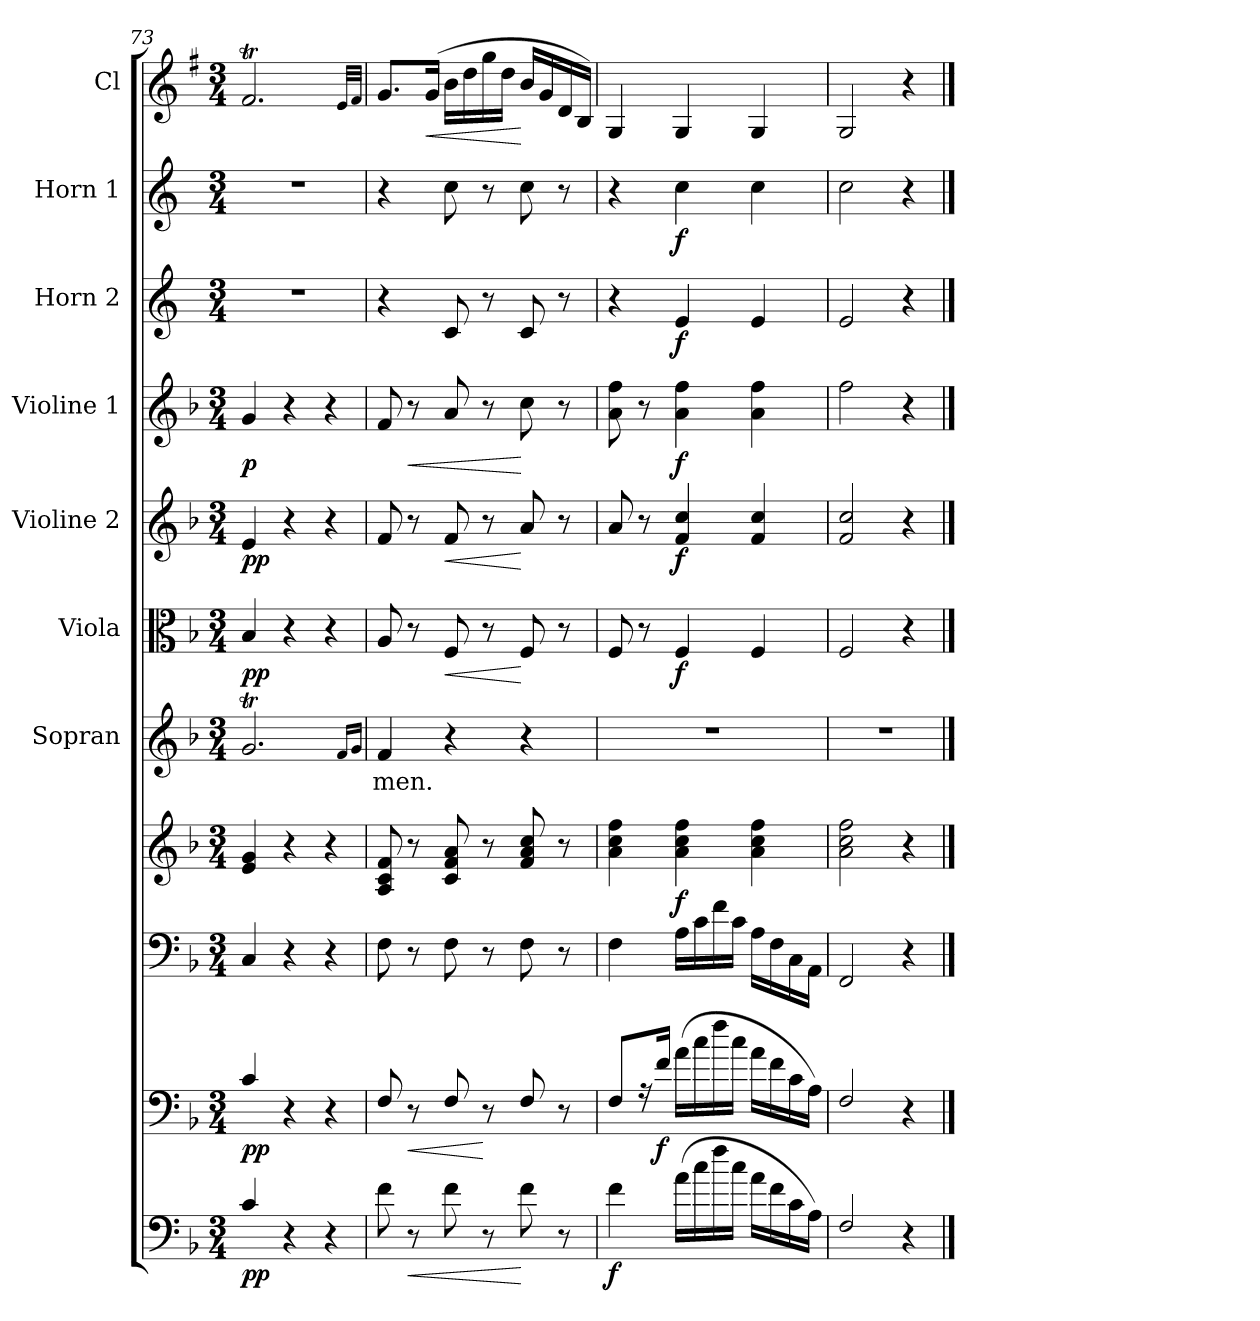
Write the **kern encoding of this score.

**kern	**dynam	**kern	**dynam	**kern	**kern	**dynam	**kern	**text	**kern	**dynam	**kern	**dynam	**kern	**dynam	**kern	**dynam	**kern	**dynam	**kern	**dynam
*part10	*part10	*part9	*part9	*part8	*part8	*part8	*part7	*part7	*part6	*part6	*part5	*part5	*part4	*part4	*part3	*part3	*part2	*part2	*part1	*part1
*staff11	*staff11	*staff10	*staff10	*staff9	*staff8	*staff8/9	*staff7	*staff7	*staff6	*staff6	*staff5	*staff5	*staff4	*staff4	*staff3	*staff3	*staff2	*staff2	*staff1	*staff1
*	*	*	*	*	*	*	*I"Sopran	*	*I"Viola	*	*I"Violine 2	*	*I"Violine 1	*	*I"Horn 2	*	*I"Horn 1	*	*I"Cl	*
*	*	*	*	*	*	*	*I'Sop	*	*I'Vla.	*	*I'Vln. 2	*	*I'Vln. 1	*	*I'Hrn. 2	*	*I'Hrn. 1	*	*	*
*clefF4	*	*clefF4	*	*clefF4	*clefG2	*	*clefG2	*	*clefC3	*	*clefG2	*	*clefG2	*	*clefG2	*	*clefG2	*	*clefG2	*
*ITrd7c12	*	*ITrd7c12	*	*	*	*	*	*	*	*	*	*	*	*	*ITrd4c7	*	*ITrd4c7	*	*ITrd1c2	*
*k[b-]	*	*k[b-]	*	*k[b-]	*k[b-]	*	*k[b-]	*	*k[b-]	*	*k[b-]	*	*k[b-]	*	*k[b-]	*	*k[b-]	*	*k[b-]	*
*F:	*	*F:	*	*F:	*F:	*	*F:	*	*F:	*	*F:	*	*F:	*	*F:	*	*F:	*	*F:	*
*M3/4	*	*M3/4	*	*M3/4	*M3/4	*	*M3/4	*	*M3/4	*	*M3/4	*	*M3/4	*	*M3/4	*	*M3/4	*	*M3/4	*
=73	=73	=73	=73	=73	=73	=73	=73	=73	=73	=73	=73	=73	=73	=73	=73	=73	=73	=73	=73	=73
!	!LO:DY:b	!	!LO:DY:b	!	!	!	!	!	!	!LO:DY:b	!	!LO:DY:b	!	!LO:DY:b	!	!	!	!	!	!
4C/	pp	4C/	pp	4C/	4e/ 4g/	.	2.gT/	.	4B-/	pp	4e/	pp	4g/	p	2.r	.	2.r	.	2.et/	.
4r	.	4r	.	4r	4r	.	.	.	4r	.	4r	.	4r	.	.	.	.	.	.	.
4r	.	4r	.	4r	4r	.	.	.	4r	.	4r	.	4r	.	.	.	.	.	.	.
.	.	.	.	.	.	.	16qf/LL	.	.	.	.	.	.	.	.	.	.	.	32qd/LLL	.
.	.	.	.	.	.	.	16qg/JJ	.	.	.	.	.	.	.	.	.	.	.	32qe/JJJ	.
=74	=74	=74	=74	=74	=74	=74	=74	=74	=74	=74	=74	=74	=74	=74	=74	=74	=74	=74	=74	=74
!	!	!	!	!	!	!	!	!LO:LY:b	!	!	!	!	!	!	!	!	!	!	!	!
8F\	.	8FF/	.	8F\	8A/ 8c/ 8f/	.	4f/	-men.	8A/	.	8f/	.	8f/	.	4r	.	4r	.	8.f/L	.
!	!LO:HP:b	!	!LO:HP:b	!	!	!	!	!	!	!	!	!	!	!LO:HP:b	!	!	!	!	!	!
8r	<	8r	<	8r	8r	.	.	.	8r	.	8r	.	8r	<	.	.	.	.	.	.
!	!	!	!	!	!	!	!	!	!	!	!	!	!	!	!	!	!	!	!	!LO:HP:b
.	.	.	.	.	.	.	.	.	.	.	.	.	.	.	.	.	.	.	(>16f/Jk	<
!	!	!	!	!	!	!	!	!	!	!LO:HP:b	!	!LO:HP:b	!	!	!	!	!	!	!	!
8F\	.	8FF/	.	8F\	8c/ 8f/ 8a/	.	4r	.	8F/	<	8f/	<	8a/	.	8F/	.	8f\	.	16a\LL	.
.	.	.	.	.	.	.	.	.	.	.	.	.	.	.	.	.	.	.	16cc\	.
8r	.	8r	[	8r	8r	.	.	.	8r	.	8r	.	8r	.	8r	.	8r	.	16ff\	.
.	.	.	.	.	.	.	.	.	.	.	.	.	.	.	.	.	.	.	16cc\JJ	.
8F\	[	8FF/	.	8F\	8f/ 8a/ 8cc/	.	4r	.	8F/	[	8a/	[	8cc\	[	8F/	.	8f\	.	16a/LL	[
.	.	.	.	.	.	.	.	.	.	.	.	.	.	.	.	.	.	.	16f/	.
8r	.	8r	.	8r	8r	.	.	.	8r	.	8r	.	8r	.	8r	.	8r	.	16c/	.
.	.	.	.	.	.	.	.	.	.	.	.	.	.	.	.	.	.	.	16A/JJ)	.
=75	=75	=75	=75	=75	=75	=75	=75	=75	=75	=75	=75	=75	=75	=75	=75	=75	=75	=75	=75	=75
!	!LO:DY:b	!	!	!	!	!	!	!	!	!	!	!	!	!	!	!	!	!	!	!
4F\	f	8FF/L	.	4F\	4a\ 4cc\ 4ff\	.	2.r	.	8F/	.	8a/	.	8a\ 8ff\	.	4r	.	4r	.	4F/	.
.	.	16r	.	.	.	.	.	.	8r	.	8r	.	8r	.	.	.	.	.	.	.
!	!	!	!LO:DY:b	!	!	!	!	!	!	!	!	!	!	!	!	!	!	!	!	!
.	.	16F/Jk	f	.	.	.	.	.	.	.	.	.	.	.	.	.	.	.	.	.
!	!	!	!	!	!	!LO:DY:b	!	!	!	!LO:DY:b	!	!LO:DY:b	!	!LO:DY:b	!	!LO:DY:b	!	!LO:DY:b	!	!
(>16A\LL	.	(>16A\LL	.	16A\LL	4a\ 4cc\ 4ff\	f	.	.	4F/	f	4f/ 4cc/	f	4a\ 4ff\	f	4A/	f	4f\	f	4F/	.
16c\	.	16c\	.	16c\	.	.	.	.	.	.	.	.	.	.	.	.	.	.	.	.
16f\	.	16f\	.	16f\	.	.	.	.	.	.	.	.	.	.	.	.	.	.	.	.
16c\JJ	.	16c\JJ	.	16c\JJ	.	.	.	.	.	.	.	.	.	.	.	.	.	.	.	.
16A\LL	.	16A\LL	.	16A\LL	4a\ 4cc\ 4ff\	.	.	.	4F/	.	4f/ 4cc/	.	4a\ 4ff\	.	4A/	.	4f\	.	4F/	.
16F\	.	16F\	.	16F\	.	.	.	.	.	.	.	.	.	.	.	.	.	.	.	.
16C\	.	16C\	.	16C\	.	.	.	.	.	.	.	.	.	.	.	.	.	.	.	.
16AA\JJ)	.	16AA\JJ)	.	16AA\JJ	.	.	.	.	.	.	.	.	.	.	.	.	.	.	.	.
=76	=76	=76	=76	=76	=76	=76	=76	=76	=76	=76	=76	=76	=76	=76	=76	=76	=76	=76	=76	=76
2FF/	.	2FF/	.	2FF/	2a\ 2cc\ 2ff\	.	2.r	.	2F/	.	2f/ 2cc/	.	2ff\	.	2A/	.	2f\	.	2F/	.
4r	.	4r	.	4r	4r	.	.	.	4r	.	4r	.	4r	.	4r	.	4r	.	4r	.
==	==	==	==	==	==	==	==	==	==	==	==	==	==	==	==	==	==	==	==	==
*-	*-	*-	*-	*-	*-	*-	*-	*-	*-	*-	*-	*-	*-	*-	*-	*-	*-	*-	*-	*-
